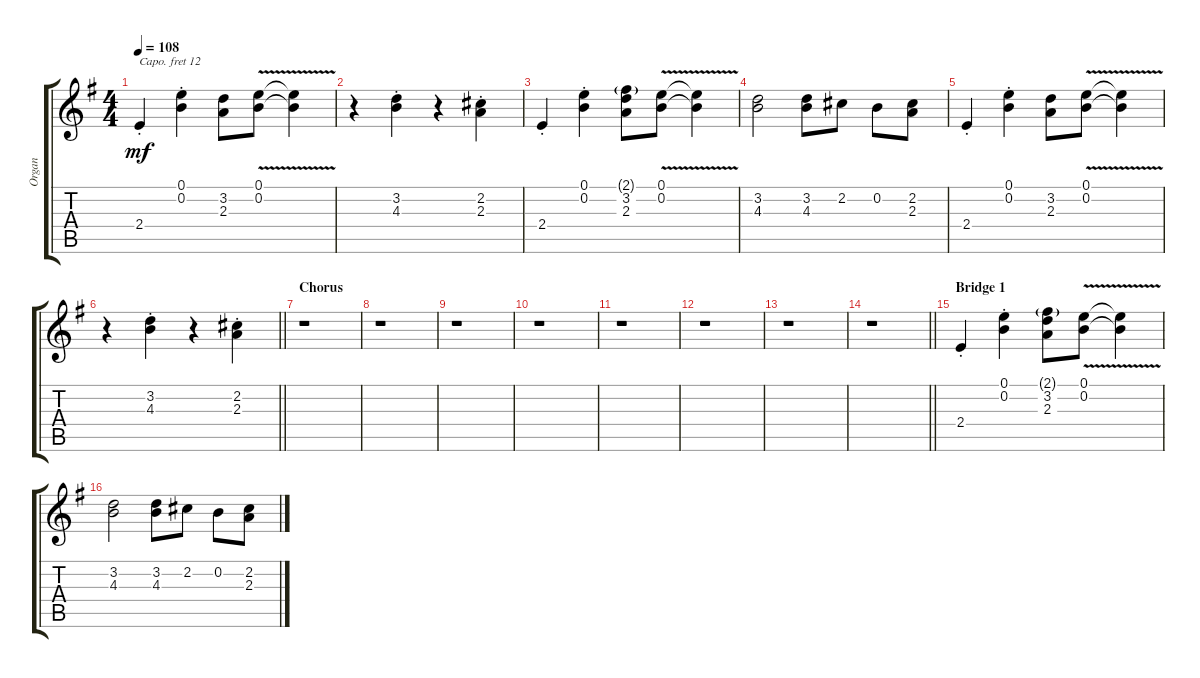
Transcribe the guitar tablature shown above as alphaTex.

\track ("Organ" "Organ") {instrument rockorgan}
\staff {score tabs}
\capo 12
\tuning (E4 B3 G3 D3 A2 E2) {hide}
\ts (4 4)
\tempo 108
\clef g2
\ks g
2.4{st}.4{dy mf} (0.1{st} 0.2{st}).4 (3.2 2.3).8 (0.1{v} 0.2{v}).8 (0.1{v t} 0.2{v t}).4 |
r.4 (3.2{st} 4.3{st}).4 r.4 (2.2{st} 2.3{st}).4 |
2.4{st}.4 (0.1{st} 0.2{st}).4 (2.1{g} 3.2 2.3).8 (0.1{v} 0.2{v}).8 (0.1{v t} 0.2{v t}).4 |
(3.2 4.3).2 (3.2 4.3).8 2.2.8 0.2.8 (2.2 2.3).8 |
2.4{st}.4 (0.1{st} 0.2{st}).4 (3.2 2.3).8 (0.1{v} 0.2{v}).8 (0.1{v t} 0.2{v t}).4 |
\barLineRight lightlight
r.4 (3.2{st} 4.3{st}).4 r.4 (2.2{st} 2.3{st}).4 |
\section ("" "Chorus")
r.1 |
r.1 |
r.1 |
r.1 |
r.1 |
r.1 |
r.1 |
\barLineRight lightlight
r.1 |
\section ("" "Bridge 1")
2.4{st}.4 (0.1{st} 0.2{st}).4 (2.1{g} 3.2 2.3).8 (0.1{v} 0.2{v}).8 (0.1{v t} 0.2{v t}).4 |
(3.2 4.3).2 (3.2 4.3).8 2.2.8 0.2.8 (2.2 2.3).8
